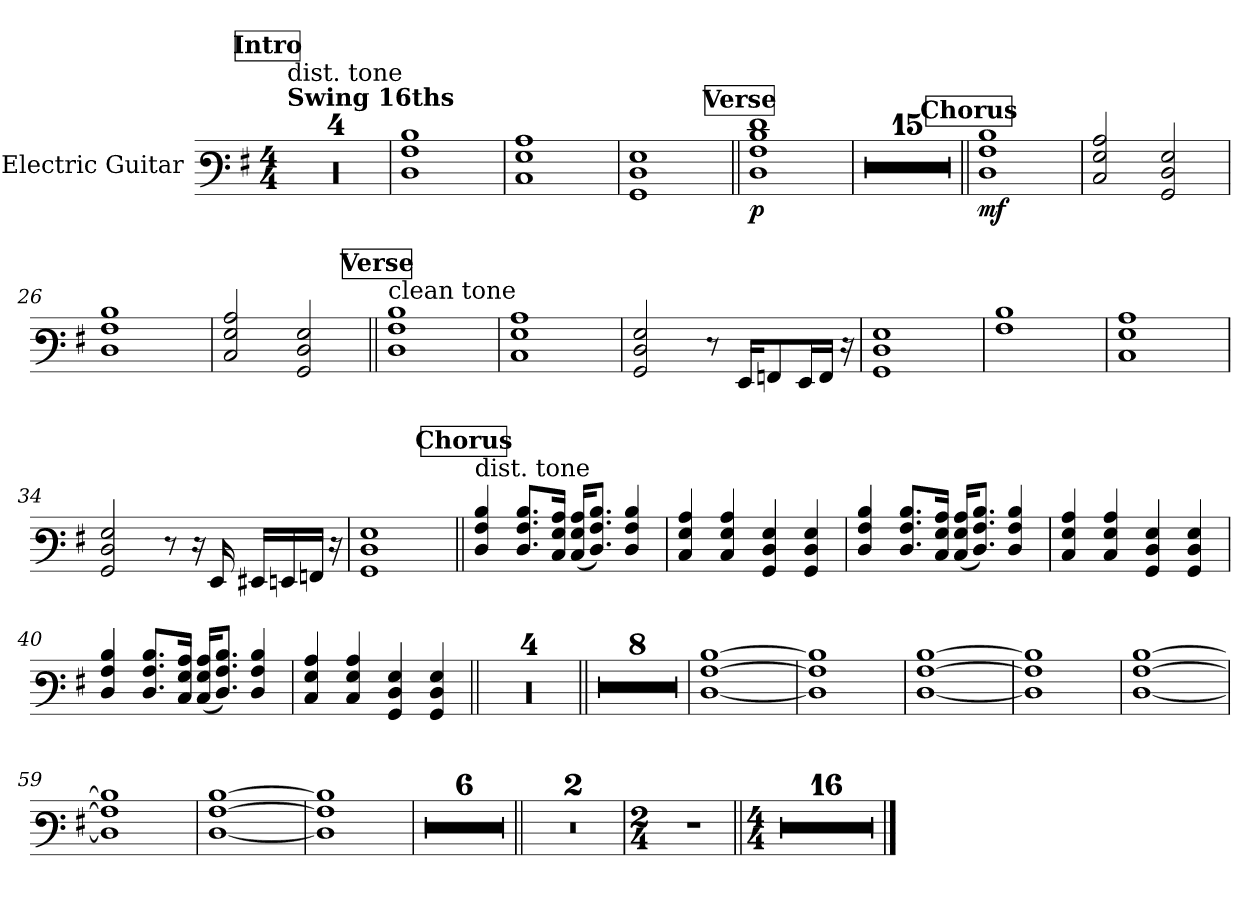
**kern	**dynam
*part1	*part1
*staff1	*staff1
*I"Electric Guitar	*
*I'El. Guit.	*
*stria6	*
*	*
*k[f#]	*
*M4/4	*
*MM73	*
!!LO:REH:place=s1:a:B:fs=14:t=Intro
=1	=1
!LO:TX:a:B:t=Swing 16ths	!
!LO:TX:a:t=dist. tone	!
!	!LO:DY:b
1r	mf
=2	=2
1r	.
=3	=3
1r	.
=4	=4
1r	.
=5	=5
1D 1A 1d	.
=6	=6
1C 1G 1c	.
=7	=7
1GG 1D 1G	.
!!LO:REH:place=s1:a:B:fs=14:t=Verse
=8||	=8||
!	!LO:DY:b
1D 1A 1d 1f#	p
=9	=9
1r	.
=10	=10
1r	.
=11	=11
1r	.
=12	=12
1r	.
=13	=13
1r	.
=14	=14
1r	.
=15	=15
1r	.
=16	=16
1r	.
=17	=17
1r	.
=18	=18
1r	.
=19	=19
1r	.
=20	=20
1r	.
=21	=21
1r	.
=22	=22
1r	.
=23	=23
1r	.
!!LO:REH:place=s1:a:B:fs=14:t=Chorus
=24||	=24||
!	!LO:DY:b
1D 1A 1d	mf
=25	=25
2C/ 2G/ 2c/	.
2GG/ 2D/ 2G/	.
=26	=26
1D 1A 1d	.
=27	=27
2C/ 2G/ 2c/	.
2GG/ 2D/ 2G/	.
!!LO:REH:place=s1:a:B:fs=14:t=Verse
=28||	=28||
!LO:TX:a:t=clean tone	!
1D 1A 1d	.
=29	=29
1C 1G 1c	.
!!LO:LB:g=z
=30	=30
2GG/ 2D/ 2G/	.
8r	.
16EE/KL	.
8FF/	.
16EE/L	.
16FF/JJ	.
16r	.
=31	=31
1GG 1D 1G	.
=32	=32
1Dyy 1A 1d	.
=33	=33
1C 1G 1c	.
=34	=34
2GG/ 2D/ 2G/	.
8r	.
16r	.
16EE/	.
16EE#/LL	.
16EE/	.
16FF/JJ	.
16r	.
=35	=35
1GG 1D 1G	.
!!LO:REH:place=s1:a:B:fs=14:t=Chorus
=36||	=36||
!LO:TX:a:t=dist. tone	!
4D/ 4A/ 4d/	.
8.D/ 8.A/ 8.d/L	.
16C/ 16G/ 16c/Jk	.
(<16C/ 16G/ 16c/KL	.
8.D/ 8.A/ 8.d/J)	.
4D/ 4A/ 4d/	.
=37	=37
4C/ 4G/ 4c/	.
4C/ 4G/ 4c/	.
4GG/ 4D/ 4G/	.
4GG/ 4D/ 4G/	.
!!LO:LB:g=z
=38	=38
4D/ 4A/ 4d/	.
8.D/ 8.A/ 8.d/L	.
16C/ 16G/ 16c/Jk	.
(<16C/ 16G/ 16c/KL	.
8.D/ 8.A/ 8.d/J)	.
4D/ 4A/ 4d/	.
=39	=39
4C/ 4G/ 4c/	.
4C/ 4G/ 4c/	.
4GG/ 4D/ 4G/	.
4GG/ 4D/ 4G/	.
=40	=40
4D/ 4A/ 4d/	.
8.D/ 8.A/ 8.d/L	.
16C/ 16G/ 16c/Jk	.
(<16C/ 16G/ 16c/KL	.
8.D/ 8.A/ 8.d/J)	.
4D/ 4A/ 4d/	.
=41	=41
4C/ 4G/ 4c/	.
4C/ 4G/ 4c/	.
4GG/ 4D/ 4G/	.
4GG/ 4D/ 4G/	.
=42||	=42||
1r	.
=43	=43
1r	.
=44	=44
1r	.
=45	=45
1r	.
=46||	=46||
1r	.
=47	=47
1r	.
=48	=48
1r	.
=49	=49
1r	.
=50	=50
1r	.
=51	=51
1r	.
=52	=52
1r	.
=53	=53
1r	.
=54	=54
[1D [1A [1d	.
=55	=55
1D] 1A] 1d]	.
=56	=56
[1D [1A [1d	.
!!LO:LB:g=z
=57	=57
1D] 1A] 1d]	.
=58	=58
[1D [1A [1d	.
=59	=59
1D] 1A] 1d]	.
=60	=60
[1D [1A [1d	.
=61	=61
1D] 1A] 1d]	.
=62	=62
1r	.
=63	=63
1r	.
=64	=64
1r	.
=65	=65
1r	.
=66	=66
1r	.
=67	=67
1r	.
=68||	=68||
1r	.
=69	=69
1r	.
=70	=70
*M2/4	*
2r	.
=71||	=71||
*M4/4	*
1r	.
=72	=72
1r	.
=73	=73
1r	.
=74	=74
1r	.
=75	=75
1r	.
=76	=76
1r	.
=77	=77
1r	.
=78	=78
1r	.
=79	=79
1r	.
=80	=80
1r	.
=81	=81
1r	.
=82	=82
1r	.
=83	=83
1r	.
=84	=84
1r	.
=85	=85
1r	.
=86	=86
1r	.
==	==
*-	*-
